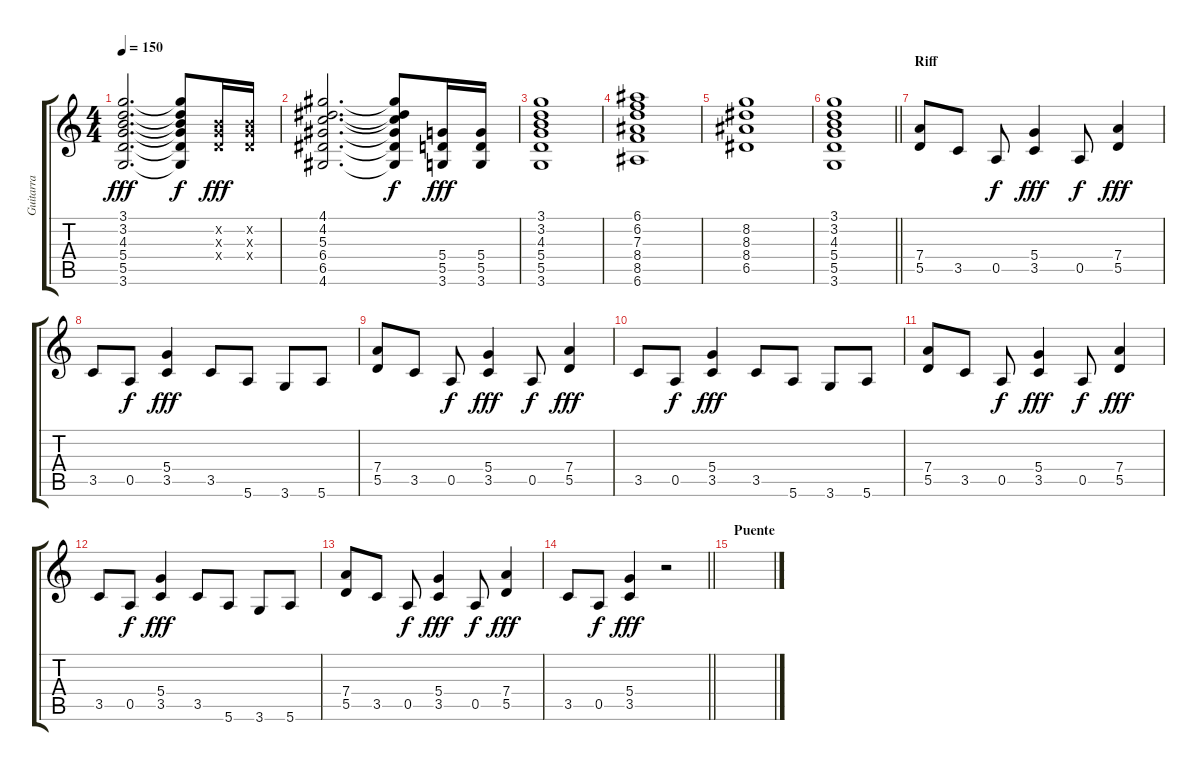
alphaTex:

\track ("Guitarra" "Guitarra") {instrument overdrivenguitar}
\staff {score tabs}
\tuning (E4 B3 G3 D3 A2 E2) {hide}
\ts (4 4)
\tempo 150
\clef g2
\ks c
(3.1 3.2 4.3 5.4 5.5 3.6).2{d dy fff} (3.1{t} 3.2{t} 4.3{t} 5.4{t} 5.5{t} 3.6{t}).8{dy f} (0.2{x} 0.3{x} 0.4{x}).16{dy fff} (0.2{x} 0.3{x} 0.4{x}).16 |
(4.1 4.2 5.3 6.4 6.5 4.6).2{d} (4.1{t} 4.2{t} 5.3{t} 6.4{t} 6.5{t} 4.6{t}).8{dy f} (5.4 5.5 3.6).16{dy fff} (5.4 5.5 3.6).16 |
(3.1 3.2 4.3 5.4 5.5 3.6).1 |
(6.1 6.2 7.3 8.4 8.5 6.6).1 |
(8.2 8.3 8.4 6.5).1 |
\barLineRight lightlight
(3.1 3.2 4.3 5.4 5.5 3.6).1 |
\section ("" "Riff")
(7.4 5.5).8 3.5.8 0.5.8{dy f} (5.4 3.5).4{dy fff} 0.5.8{dy f} (7.4 5.5).4{dy fff} |
3.5.8 0.5.8{dy f} (5.4 3.5).4{dy fff} 3.5.8 5.6.8 3.6.8 5.6.8 |
(7.4 5.5).8 3.5.8 0.5.8{dy f} (5.4 3.5).4{dy fff} 0.5.8{dy f} (7.4 5.5).4{dy fff} |
3.5.8 0.5.8{dy f} (5.4 3.5).4{dy fff} 3.5.8 5.6.8 3.6.8 5.6.8 |
(7.4 5.5).8 3.5.8 0.5.8{dy f} (5.4 3.5).4{dy fff} 0.5.8{dy f} (7.4 5.5).4{dy fff} |
3.5.8 0.5.8{dy f} (5.4 3.5).4{dy fff} 3.5.8 5.6.8 3.6.8 5.6.8 |
(7.4 5.5).8 3.5.8 0.5.8{dy f} (5.4 3.5).4{dy fff} 0.5.8{dy f} (7.4 5.5).4{dy fff} |
\barLineRight lightlight
3.5.8 0.5.8{dy f} (5.4 3.5).4{dy fff} r.2 |
\section ("" "Puente")
